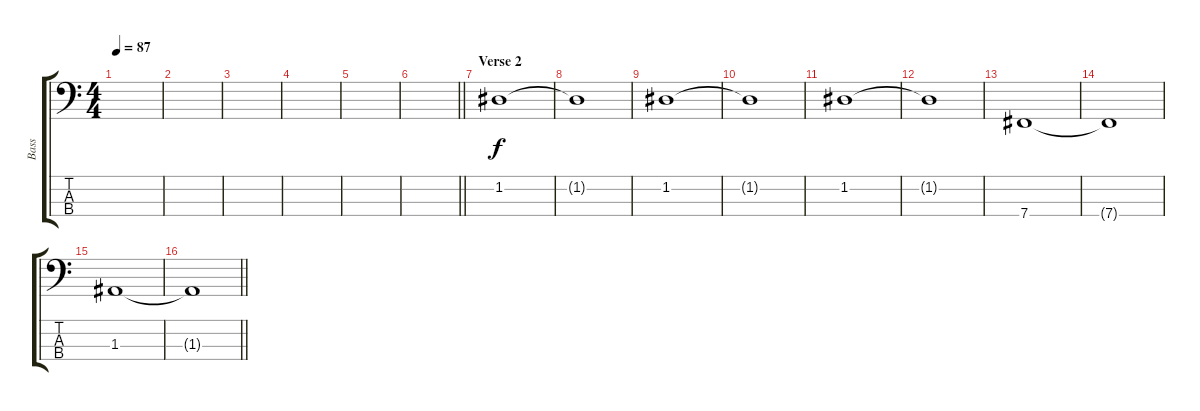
\track ("Bass" "Bass") {instrument electricbassfinger}
\staff {score tabs}
\tuning (G2 D2 A1 B0) {hide}
\ts (4 4)
\tempo 87
\clef f4
\ks c
|
|
|
|
|
\barLineRight lightlight
|
\section ("" "Verse 2")
1.2.1 |
1.2{t}.1 |
1.2.1 |
1.2{t}.1 |
1.2.1 |
1.2{t}.1 |
7.4.1 |
7.4{t}.1 |
1.3.1 |
\barLineRight lightlight
1.3{t}.1
